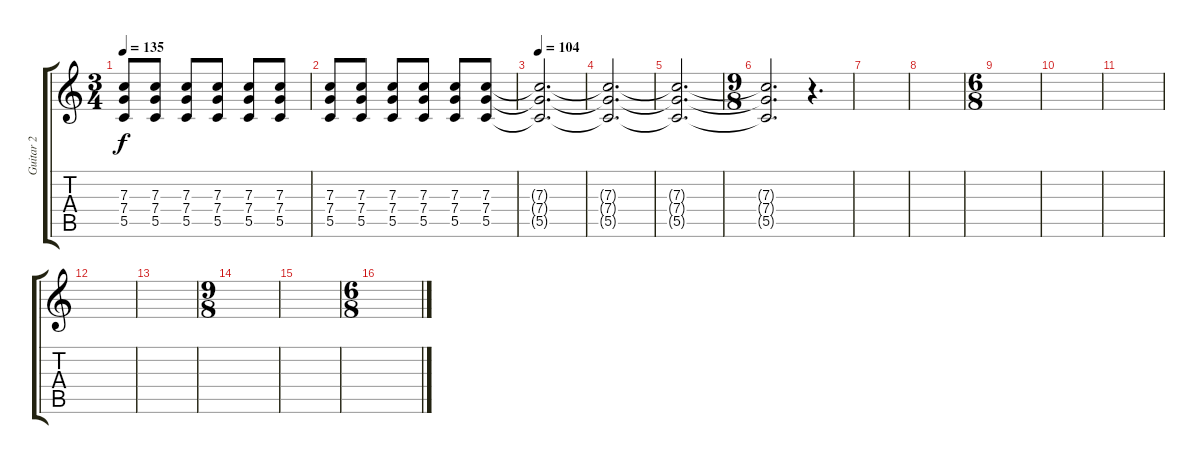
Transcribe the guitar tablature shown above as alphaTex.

\track ("Guitar 2" "Guitar 2") {instrument distortionguitar}
\staff {score tabs}
\tuning (D4 A3 F3 C3 G2 D2) {hide}
\ts (3 4)
\tempo 135
\clef g2
\ks c
(7.3 7.4 5.5).8{dy f} (7.3 7.4 5.5).8 (7.3 7.4 5.5).8 (7.3 7.4 5.5).8 (7.3 7.4 5.5).8 (7.3 7.4 5.5).8 |
(7.3 7.4 5.5).8 (7.3 7.4 5.5).8 (7.3 7.4 5.5).8 (7.3 7.4 5.5).8 (7.3 7.4 5.5).8 (7.3 7.4 5.5).8 |
\tempo 104
(7.3{t} 7.4{t} 5.5{t}).2{d volume 7} |
(7.3{t} 7.4{t} 5.5{t}).2{d volume 0} |
(7.3{t} 7.4{t} 5.5{t}).2{d} |
\ts (9 8)
(7.3{t} 7.4{t} 5.5{t}).2{d} r.4{d} |
|
|
\ts (6 8)
|
|
|
|
|
\ts (9 8)
|
|
\ts (6 8)
